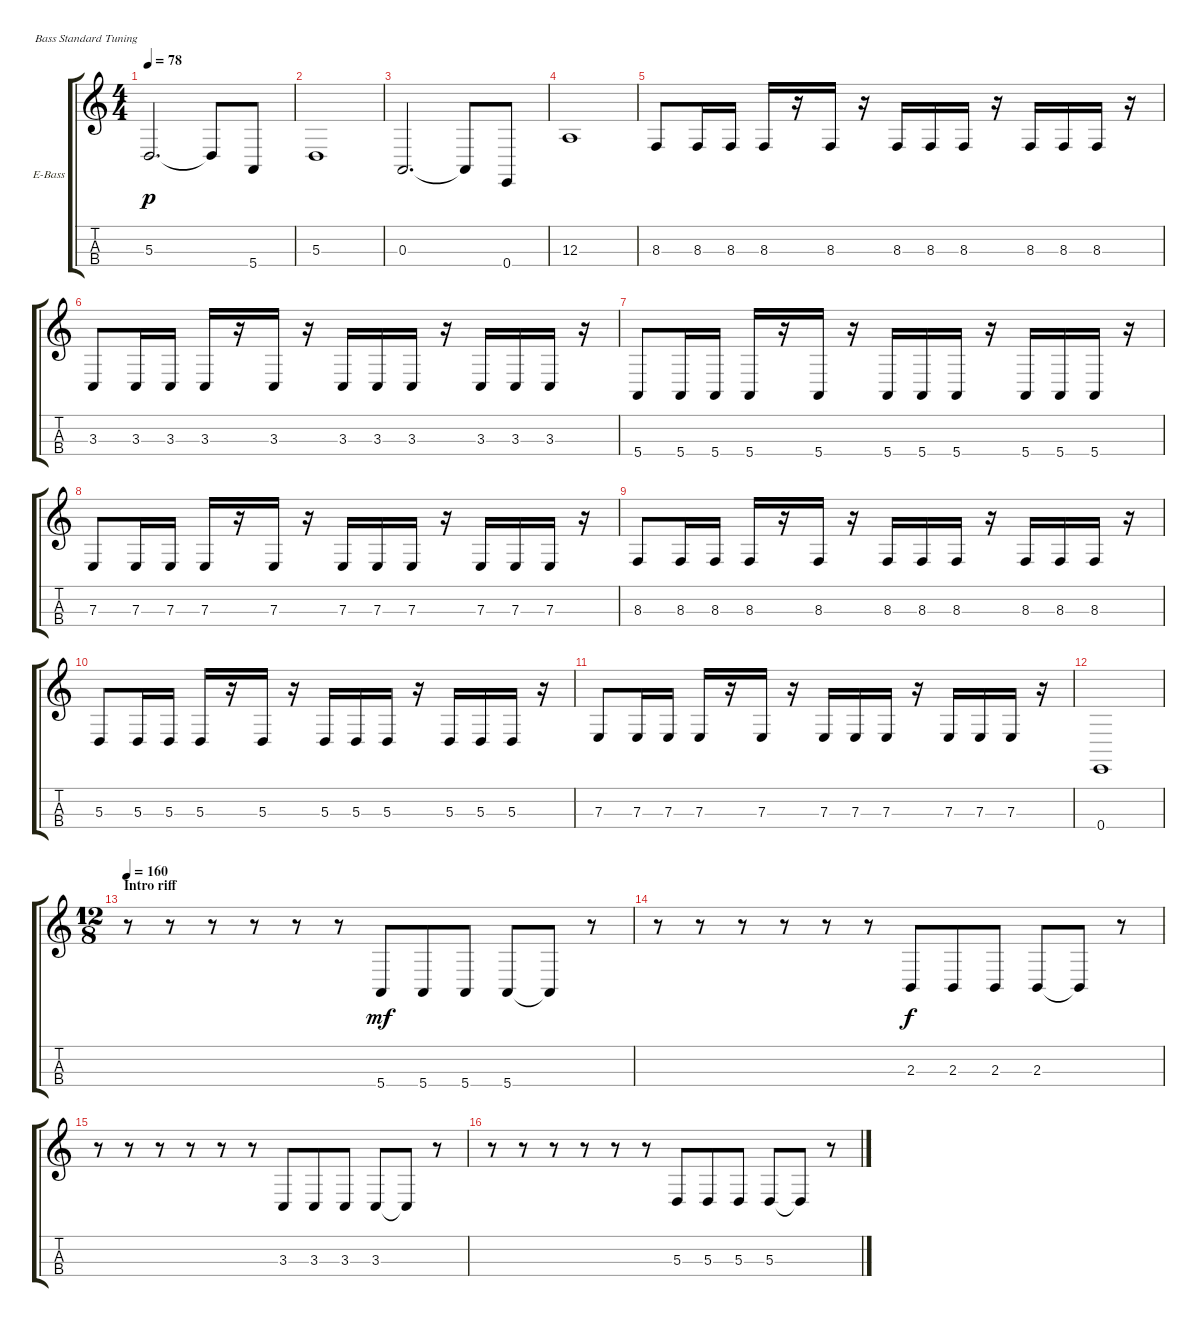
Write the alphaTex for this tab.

\defaultSystemsLayout 4
\bracketExtendMode groupsimilarinstruments
\firstSystemTrackNameOrientation horizontal
\otherSystemsTrackNameOrientation horizontal
\track ("Chris (bass)" "E-Bass") {instrument electricbassfinger}
\staff {score tabs}
\tuning (G2 D2 A1 E1)
\ts (4 4)
\tempo 78
\clef g2
\scale
1.03909
\ks c
5.3.2{d dy p} 5.3{t}.8 5.4.8 |
\scale
0.960908 5.3.1 |
\scale
1.03909 0.3.2{d} 0.3{t}.8 0.4.8 |
\scale
0.960908 12.3.1 |
\scale
1.03909 8.3.8 8.3.16 8.3.16 8.3.16 r.16 8.3.16 r.16 8.3.16 8.3.16 8.3.16 r.16 8.3.16 8.3.16 8.3.16 r.16 |
\scale
0.960908 3.3.8 3.3.16 3.3.16 3.3.16 r.16 3.3.16 r.16 3.3.16 3.3.16 3.3.16 r.16 3.3.16 3.3.16 3.3.16 r.16 |
\scale
1.03909 5.4.8 5.4.16 5.4.16 5.4.16 r.16 5.4.16 r.16 5.4.16 5.4.16 5.4.16 r.16 5.4.16 5.4.16 5.4.16 r.16 |
\scale
0.960908 7.3.8 7.3.16 7.3.16 7.3.16 r.16 7.3.16 r.16 7.3.16 7.3.16 7.3.16 r.16 7.3.16 7.3.16 7.3.16 r.16 |
\scale
1.03909 8.3.8 8.3.16 8.3.16 8.3.16 r.16 8.3.16 r.16 8.3.16 8.3.16 8.3.16 r.16 8.3.16 8.3.16 8.3.16 r.16 |
\scale
0.960908 5.3.8 5.3.16 5.3.16 5.3.16 r.16 5.3.16 r.16 5.3.16 5.3.16 5.3.16 r.16 5.3.16 5.3.16 5.3.16 r.16 |
\scale
1.03909 7.3.8 7.3.16 7.3.16 7.3.16 r.16 7.3.16 r.16 7.3.16 7.3.16 7.3.16 r.16 7.3.16 7.3.16 7.3.16 r.16 |
\scale
0.960908 0.4.1 |
\ts (12 8)
\section ("" "Intro riff")
\tempo 160
\scale
1.03909 r.8 r.8 r.8 r.8 r.8 r.8 5.4.8{dy mf} 5.4.8 5.4.8 5.4.8 5.4{t}.8 r.8 |
\scale
0.960908 r.8 r.8 r.8 r.8 r.8 r.8 2.3.8{dy f} 2.3.8 2.3.8 2.3.8 2.3{t}.8 r.8 |
\scale
1.03909 r.8 r.8 r.8 r.8 r.8 r.8 3.3.8 3.3.8 3.3.8 3.3.8 3.3{t}.8 r.8 |
\scale
0.960908 r.8 r.8 r.8 r.8 r.8 r.8 5.3.8 5.3.8 5.3.8 5.3.8 5.3{t}.8 r.8
